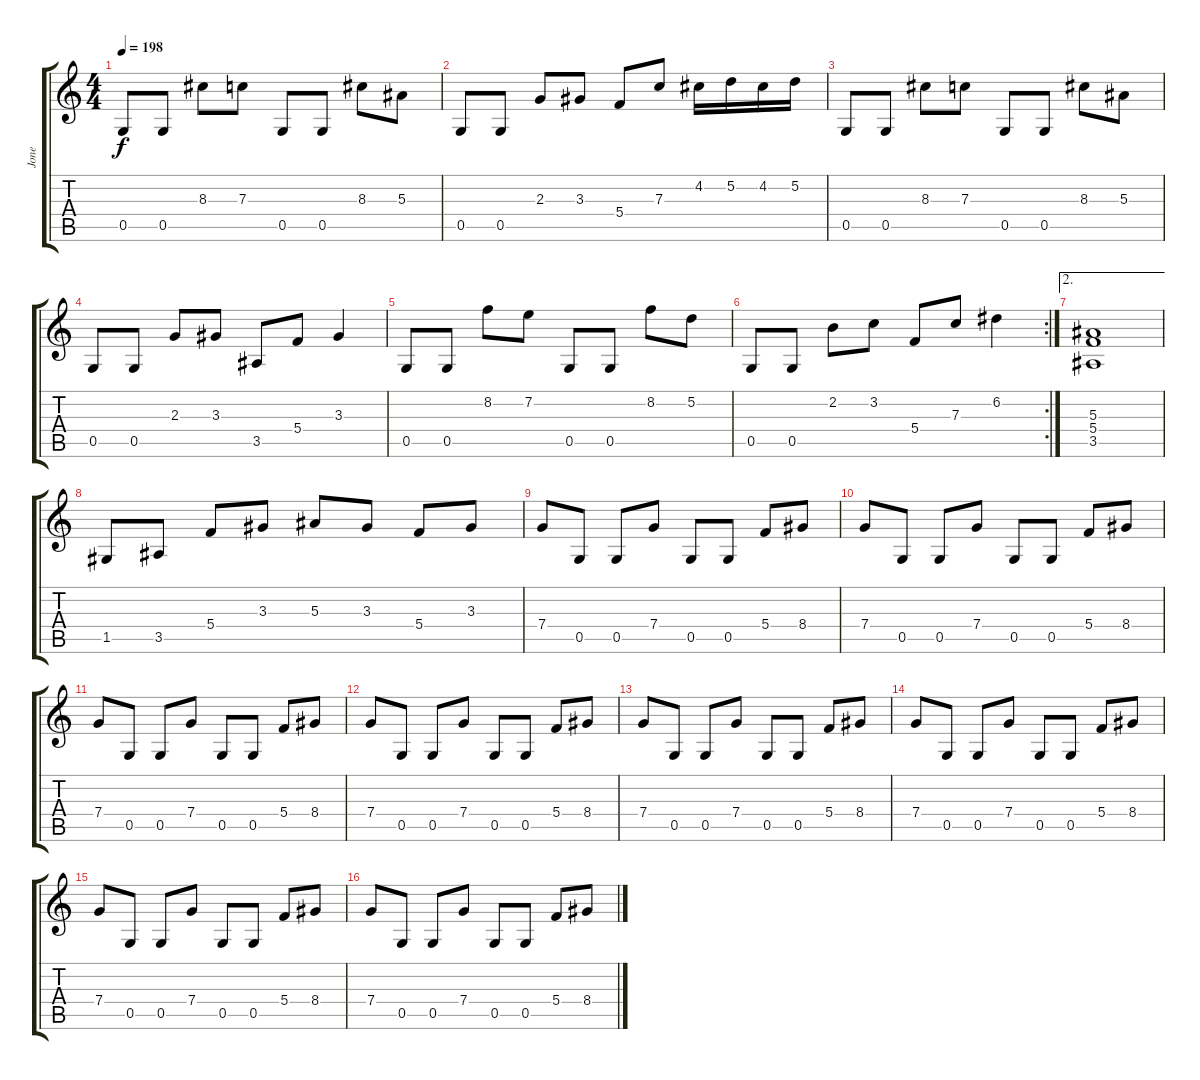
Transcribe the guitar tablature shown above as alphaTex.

\track ("Jone" "Jone") {instrument distortionguitar}
\staff {score tabs}
\tuning (D4 A3 F3 C3 G2 D2) {hide}
\ts (4 4)
\tempo 198
\clef g2
\ks c
0.5.8{dy f} 0.5.8 8.3.8 7.3.8 0.5.8 0.5.8 8.3.8 5.3.8 |
0.5.8 0.5.8 2.3.8 3.3.8 5.4.8 7.3.8 4.2.16 5.2.16 4.2.16 5.2.16 |
0.5.8 0.5.8 8.3.8 7.3.8 0.5.8 0.5.8 8.3.8 5.3.8 |
0.5.8 0.5.8 2.3.8 3.3.8 3.5.8 5.4.8 3.3.4 |
0.5.8 0.5.8 8.2.8 7.2.8 0.5.8 0.5.8 8.2.8 5.2.8 |
\rc 2
0.5.8 0.5.8 2.2.8 3.2.8 5.4.8 7.3.8 6.2.4 |
\ae 2
(5.3 5.4 3.5).1 |
1.5.8 3.5.8 5.4.8 3.3.8 5.3.8 3.3.8 5.4.8 3.3.8 |
7.4.8 0.5.8 0.5.8 7.4.8 0.5.8 0.5.8 5.4.8 8.4.8 |
7.4.8 0.5.8 0.5.8 7.4.8 0.5.8 0.5.8 5.4.8 8.4.8 |
7.4.8 0.5.8 0.5.8 7.4.8 0.5.8 0.5.8 5.4.8 8.4.8 |
7.4.8 0.5.8 0.5.8 7.4.8 0.5.8 0.5.8 5.4.8 8.4.8 |
7.4.8 0.5.8 0.5.8 7.4.8 0.5.8 0.5.8 5.4.8 8.4.8 |
7.4.8 0.5.8 0.5.8 7.4.8 0.5.8 0.5.8 5.4.8 8.4.8 |
7.4.8 0.5.8 0.5.8 7.4.8 0.5.8 0.5.8 5.4.8 8.4.8 |
7.4.8 0.5.8 0.5.8 7.4.8 0.5.8 0.5.8 5.4.8 8.4.8
